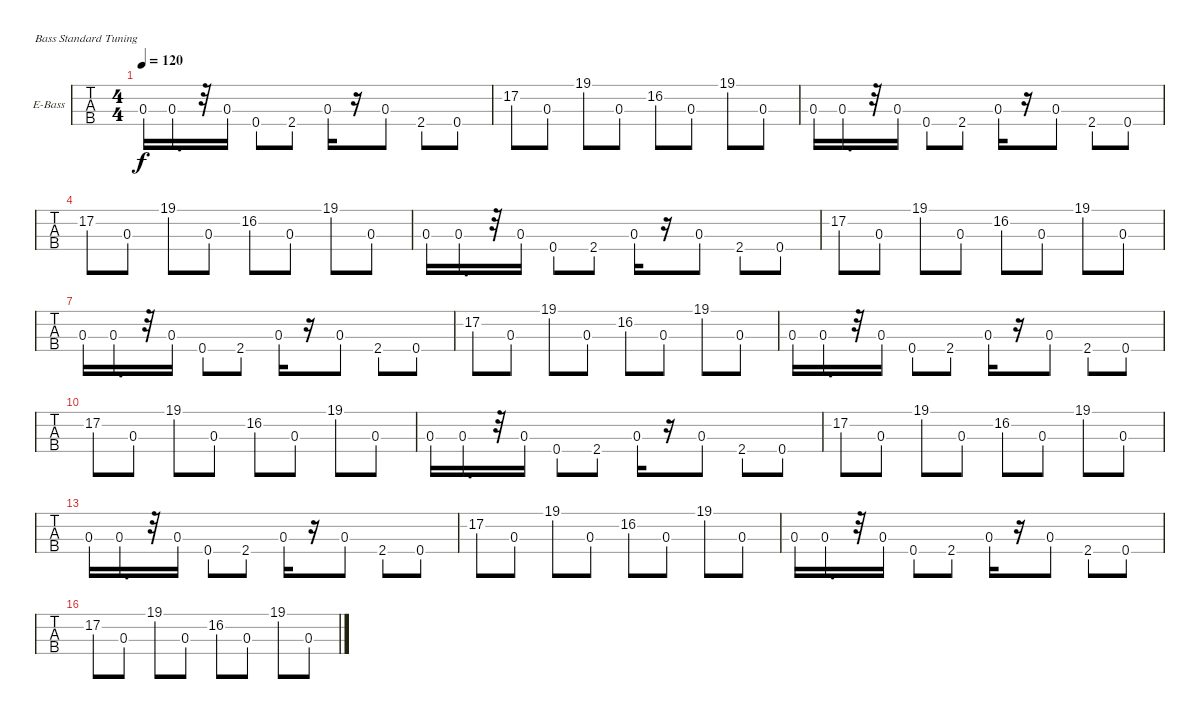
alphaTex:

\bracketExtendMode nobrackets
\firstSystemTrackNameOrientation horizontal
\otherSystemsTrackNameOrientation horizontal
\defaultBarNumberDisplay FirstOfSystem
\track ("Bass" "E-Bass") {instrument electricbassfinger}
\staff {tabs}
\tuning (G2 D2 A1 E1)
\ts (4 4)
\tempo 120
\clef f4
\ks c
0.3.16{dy f} 0.3.16{d} r.32 0.3.16 0.4.8 2.4.8 0.3.16 r.16 0.3.8 2.4.8 0.4.8 |
17.2.8 0.3.8 19.1.8 0.3.8 16.2.8 0.3.8 19.1.8 0.3.8 |
0.3.16 0.3.16{d} r.32 0.3.16 0.4.8 2.4.8 0.3.16 r.16 0.3.8 2.4.8 0.4.8 |
17.2.8 0.3.8 19.1.8 0.3.8 16.2.8 0.3.8 19.1.8 0.3.8 |
0.3.16 0.3.16{d} r.32 0.3.16 0.4.8 2.4.8 0.3.16 r.16 0.3.8 2.4.8 0.4.8 |
17.2.8 0.3.8 19.1.8 0.3.8 16.2.8 0.3.8 19.1.8 0.3.8 |
0.3.16 0.3.16{d} r.32 0.3.16 0.4.8 2.4.8 0.3.16 r.16 0.3.8 2.4.8 0.4.8 |
17.2.8 0.3.8 19.1.8 0.3.8 16.2.8 0.3.8 19.1.8 0.3.8 |
0.3.16 0.3.16{d} r.32 0.3.16 0.4.8 2.4.8 0.3.16 r.16 0.3.8 2.4.8 0.4.8 |
17.2.8 0.3.8 19.1.8 0.3.8 16.2.8 0.3.8 19.1.8 0.3.8 |
0.3.16 0.3.16{d} r.32 0.3.16 0.4.8 2.4.8 0.3.16 r.16 0.3.8 2.4.8 0.4.8 |
17.2.8 0.3.8 19.1.8 0.3.8 16.2.8 0.3.8 19.1.8 0.3.8 |
0.3.16 0.3.16{d} r.32 0.3.16 0.4.8 2.4.8 0.3.16 r.16 0.3.8 2.4.8 0.4.8 |
17.2.8 0.3.8 19.1.8 0.3.8 16.2.8 0.3.8 19.1.8 0.3.8 |
0.3.16 0.3.16{d} r.32 0.3.16 0.4.8 2.4.8 0.3.16 r.16 0.3.8 2.4.8 0.4.8 |
17.2.8 0.3.8 19.1.8 0.3.8 16.2.8 0.3.8 19.1.8 0.3.8
